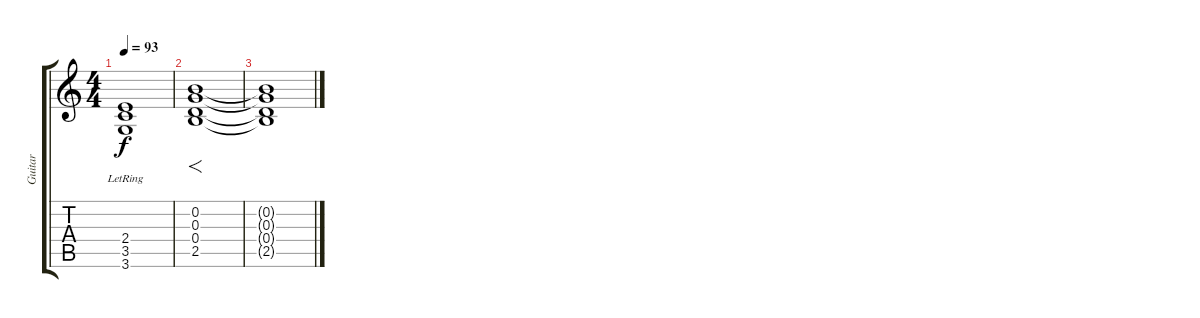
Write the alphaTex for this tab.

\track ("Guitar" "Guitar") {instrument acousticguitarsteel}
\staff {score tabs}
\tuning (E4 B3 G3 D3 A2 E2) {hide}
\ts (4 4)
\tempo 93
\clef g2
\ks c
(2.4 3.5 3.6{lr}).1{dy f} |
(0.2 0.3 0.4 2.5).1{f instrument electricpiano1} |
(0.2{t} 0.3{t} 0.4{t} 2.5{t}).1
